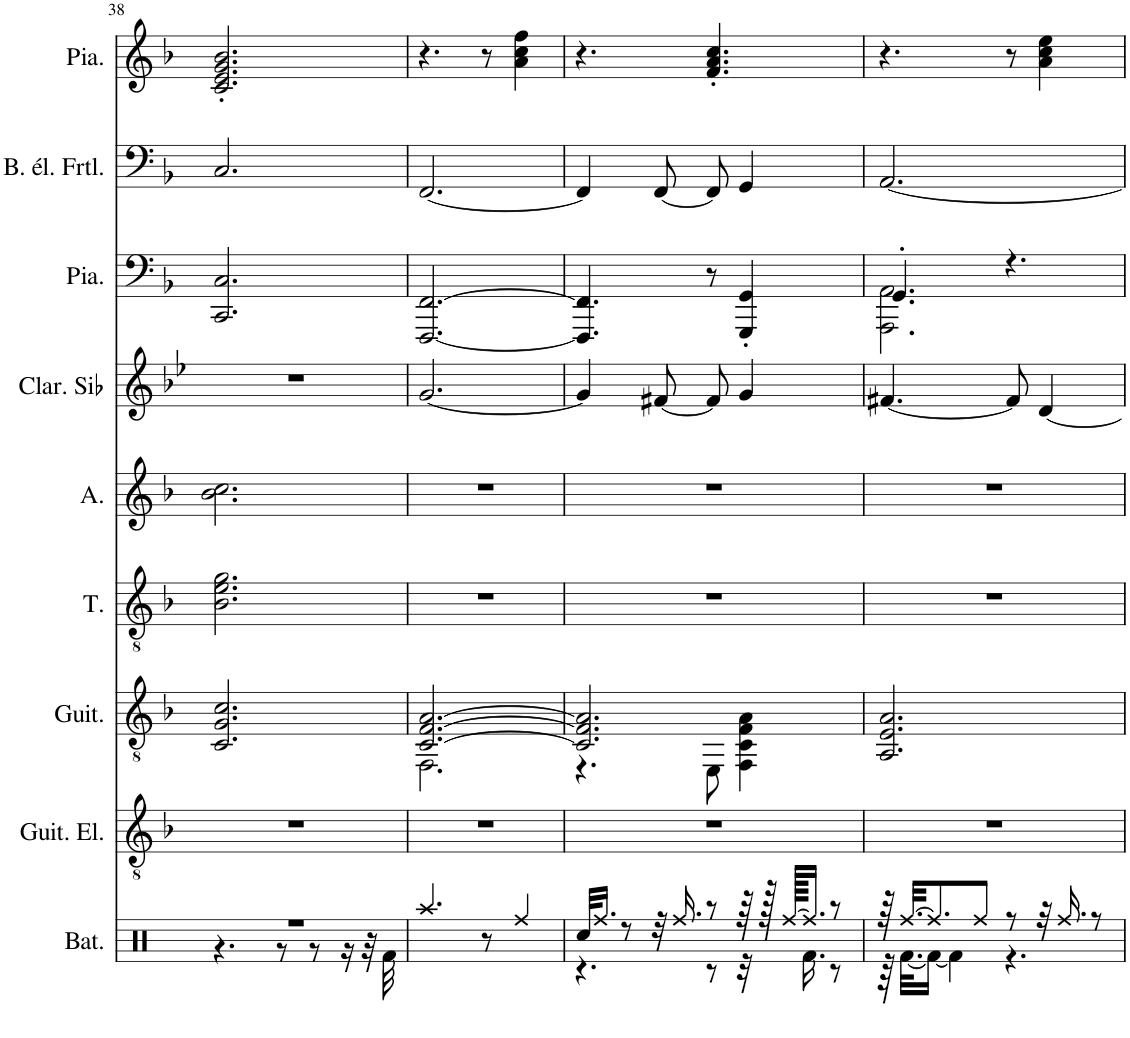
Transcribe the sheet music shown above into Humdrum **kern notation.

**kern	**kern	**kern	**kern	**kern	**kern	**kern	**kern	**kern
*part9	*part8	*part7	*part6	*part5	*part4	*part3	*part2	*part1
*staff9	*staff8	*staff7	*staff6	*staff5	*staff4	*staff3	*staff2	*staff1
*I"Batterie, Drums	*I"Guitare électrique, Overdriven Guitar	*I"Guitare classique	*I"Ténor, Choir Aahs	*I"Alto, Choir Aahs	*I"Clarinette en Sib	*I"Piano, Acoustic Grand Piano	*I"Basse électrique fretless, Fretless Bass	*I"Piano, Acoustic Grand Piano
*I'Bat.	*I'Guit. El.	*I'Guit.	*I'T.	*I'A.	*I'Clar. Sib	*I'Pia.	*I'B. él. Frtl.	*I'Pia.
!!LO:PB:g=z
*clefX	*clefGv2	*clefGv2	*clefGv2	*clefG2	*clefG2	*clefF4	*clefF4	*clefG2
*	*	*	*	*	*Trd1c2	*	*Trd7c12	*
*k[]	*k[b-]	*k[b-]	*k[b-]	*k[b-]	*k[b-e-]	*k[b-]	*k[b-]	*k[b-]
*M6/8	*M6/8	*M6/8	*M6/8	*M6/8	*M6/8	*M6/8	*M6/8	*M6/8
=38	=38	=38	=38	=38	=38	=38	=38	=38
*^	*	*	*	*	*	*	*	*
2.r	4.r	2.r	2.C/ 2.G/ 2.c/	2.B-\ 2.e\ 2.g\	2.b-\ 2.cc\	2.r	2.CC/ 2.C/	2.C/	2.c/' 2.e/' 2.g/' 2.b-/'
.	8r	.	.	.	.	.	.	.	.
.	8r	.	.	.	.	.	.	.	.
.	16r	.	.	.	.	.	.	.	.
.	32r	.	.	.	.	.	.	.	.
.	32Rf\	.	.	.	.	.	.	.	.
*v	*v	*	*	*	*	*	*	*	*
=39	=39	=39	=39	=39	=39	=39	=39	=39
*	*	*^	*	*	*	*	*	*
4.Raa/	2.r	[2.C/ [2.F/ [2.A/	2.FF\	2.r	2.r	[2.g/	[2.FFF/ [2.FF/	[2.FF/	4.r
8r	.	.	.	.	.	.	.	.	8r
4Rff/	.	.	.	.	.	.	.	.	4a\ 4cc\ 4ff\
=40	=40	=40	=40	=40	=40	=40	=40	=40	=40
*^	*	*	*	*	*	*	*	*	*
32Rcc/KLL	4.r	2.r	2.C/] 2.F/] 2.A/]	4.r	2.r	2.r	4g/]	4.FFF/] 4.FF/]	4FF/]	4.r
16.Rff/JJ	.	.	.	.	.	.	.	.	.	.
8r	.	.	.	.	.	.	.	.	.	.
32r	.	.	.	.	.	.	[8f#X/	.	[8FF/	.
16.Rff/	.	.	.	.	.	.	.	.	.	.
8r	8r	.	.	8EE\	.	.	8f#/]	8r	8FF/]	4.f/' 4.a/' 4.cc/'
64r	32r	.	.	4FF\ 4C\ 4F\ 4A\	.	.	4g/	4GGG/' 4GG/'	4GG/	.
128r	.	.	.	.	.	.	.	.	.	.
[128Rff/KKKLL	.	.	.	.	.	.	.	.	.	.
16.Rff/JJ]	16.Rf\	.	.	.	.	.	.	.	.	.
8r	8r	.	.	.	.	.	.	.	.	.
*	*	*	*v	*v	*	*	*	*	*	*
=41	=41	=41	=41	=41	=41	=41	=41	=41	=41
*	*	*	*	*	*	*	*^	*	*
64r	64r	2.r	2.AA/ 2.E/ 2.A/	2.r	2.r	[4.f#X/	4.GG'/	2.AAA\ 2.AA\	[2.AA/	4.r
[32.Rff/KKL	[32.Rf\KLL	.	.	.	.	.	.	.	.	.
8.Rff/]	16Rf\JJ_	.	.	.	.	.	.	.	.	.
.	4Rf\]	.	.	.	.	.	.	.	.	.
8Rff/J	.	.	.	.	.	.	.	.	.	.
8r	4.r	.	.	.	.	8f#/]	4.r	.	.	8r
32r	.	.	.	.	.	[4d/	.	.	.	4a\ 4cc\ 4ee\
16.Rff/	.	.	.	.	.	.	.	.	.	.
8r	.	.	.	.	.	.	.	.	.	.
*v	*v	*	*	*	*	*	*v	*v	*	*
=	=	=	=	=	=	=	=	=
*-	*-	*-	*-	*-	*-	*-	*-	*-
